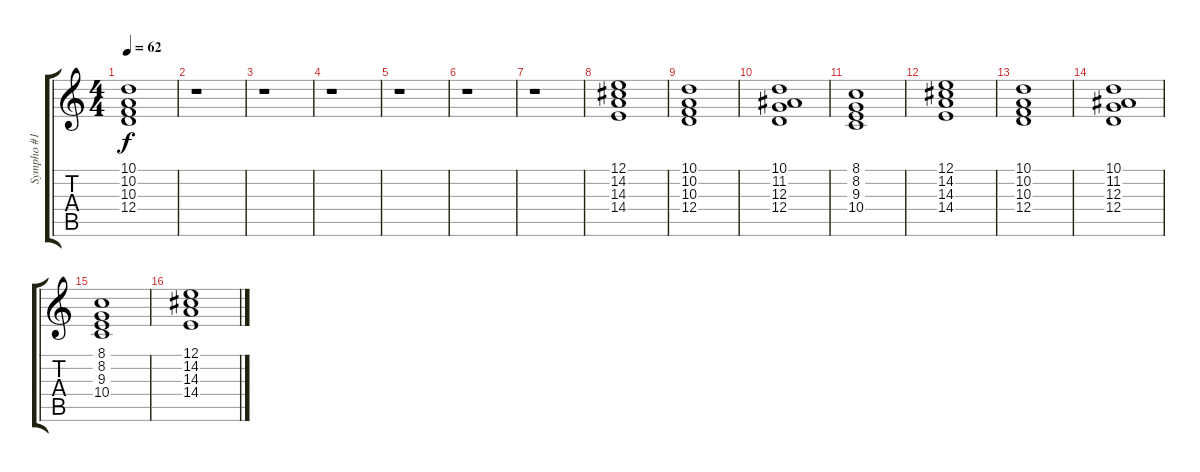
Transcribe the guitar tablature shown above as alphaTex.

\track ("Sympho #1" "Sympho #1") {instrument synthstrings1}
\staff {score tabs}
\tuning (E4 B3 G3 D3 A2 E2) {hide}
\ts (4 4)
\tempo 62
\clef g2
\ks c
(10.1{t} 10.2{t} 10.3{t} 12.4{t}).1{dy f} |
r.1 |
r.1 |
r.1 |
r.1 |
r.1 |
r.1 |
(12.1 14.2 14.3 14.4).1 |
(10.1 10.2 10.3 12.4).1 |
(10.1 11.2 12.3 12.4).1 |
(8.1 8.2 9.3 10.4).1 |
(12.1 14.2 14.3 14.4).1 |
(10.1 10.2 10.3 12.4).1 |
(10.1 11.2 12.3 12.4).1 |
(8.1 8.2 9.3 10.4).1 |
(12.1 14.2 14.3 14.4).1
